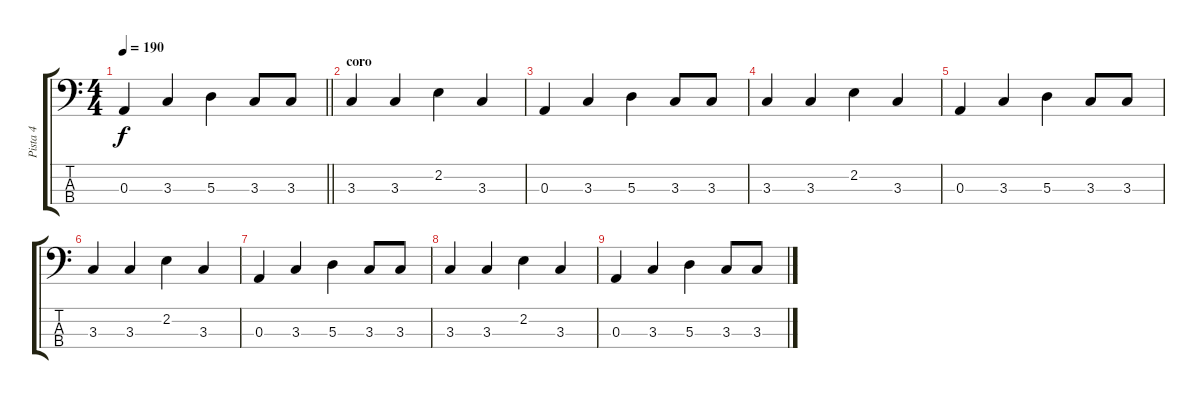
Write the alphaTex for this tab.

\track ("Pista 4" "Pista 4") {instrument electricbassfinger}
\staff {score tabs}
\tuning (G2 D2 A1 E1) {hide}
\ts (4 4)
\tempo 190
\clef f4
\barLineRight lightlight
\ks c
0.3.4{dy f} 3.3.4 5.3.4 3.3.8 3.3.8 |
\section ("" "coro")
3.3.4 3.3.4 2.2.4 3.3.4 |
0.3.4 3.3.4 5.3.4 3.3.8 3.3.8 |
3.3.4 3.3.4 2.2.4 3.3.4 |
0.3.4 3.3.4 5.3.4 3.3.8 3.3.8 |
3.3.4 3.3.4 2.2.4 3.3.4 |
0.3.4 3.3.4 5.3.4 3.3.8 3.3.8 |
3.3.4 3.3.4 2.2.4 3.3.4 |
0.3.4 3.3.4 5.3.4 3.3.8 3.3.8
